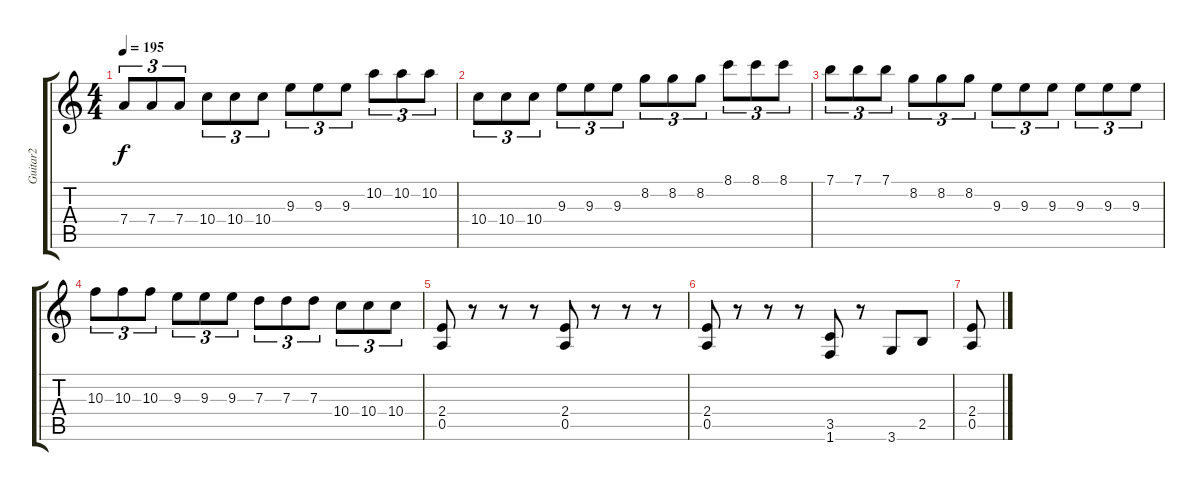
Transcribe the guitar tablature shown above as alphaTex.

\track ("Guitar2" "Guitar2") {instrument distortionguitar}
\staff {score tabs}
\tuning (E4 B3 G3 D3 A2 E2) {hide}
\ts (4 4)
\tempo 195
\clef g2
\ks c
7.4.8{tu (3 2) dy f} 7.4.8{tu (3 2)} 7.4.8{tu (3 2)} 10.4.8{tu (3 2)} 10.4.8{tu (3 2)} 10.4.8{tu (3 2)} 9.3.8{tu (3 2)} 9.3.8{tu (3 2)} 9.3.8{tu (3 2)} 10.2.8{tu (3 2)} 10.2.8{tu (3 2)} 10.2.8{tu (3 2)} |
10.4.8{tu (3 2)} 10.4.8{tu (3 2)} 10.4.8{tu (3 2)} 9.3.8{tu (3 2)} 9.3.8{tu (3 2)} 9.3.8{tu (3 2)} 8.2.8{tu (3 2)} 8.2.8{tu (3 2)} 8.2.8{tu (3 2)} 8.1.8{tu (3 2)} 8.1.8{tu (3 2)} 8.1.8{tu (3 2)} |
7.1.8{tu (3 2)} 7.1.8{tu (3 2)} 7.1.8{tu (3 2)} 8.2.8{tu (3 2)} 8.2.8{tu (3 2)} 8.2.8{tu (3 2)} 9.3.8{tu (3 2)} 9.3.8{tu (3 2)} 9.3.8{tu (3 2)} 9.3.8{tu (3 2)} 9.3.8{tu (3 2)} 9.3.8{tu (3 2)} |
10.3.8{tu (3 2)} 10.3.8{tu (3 2)} 10.3.8{tu (3 2)} 9.3.8{tu (3 2)} 9.3.8{tu (3 2)} 9.3.8{tu (3 2)} 7.3.8{tu (3 2)} 7.3.8{tu (3 2)} 7.3.8{tu (3 2)} 10.4.8{tu (3 2)} 10.4.8{tu (3 2)} 10.4.8{tu (3 2)} |
(2.4 0.5).8 r.8 r.8 r.8 (2.4 0.5).8 r.8 r.8 r.8 |
(2.4 0.5).8 r.8 r.8 r.8 (3.5 1.6).8 r.8 3.6.8 2.5.8 |
(2.4 0.5).8
